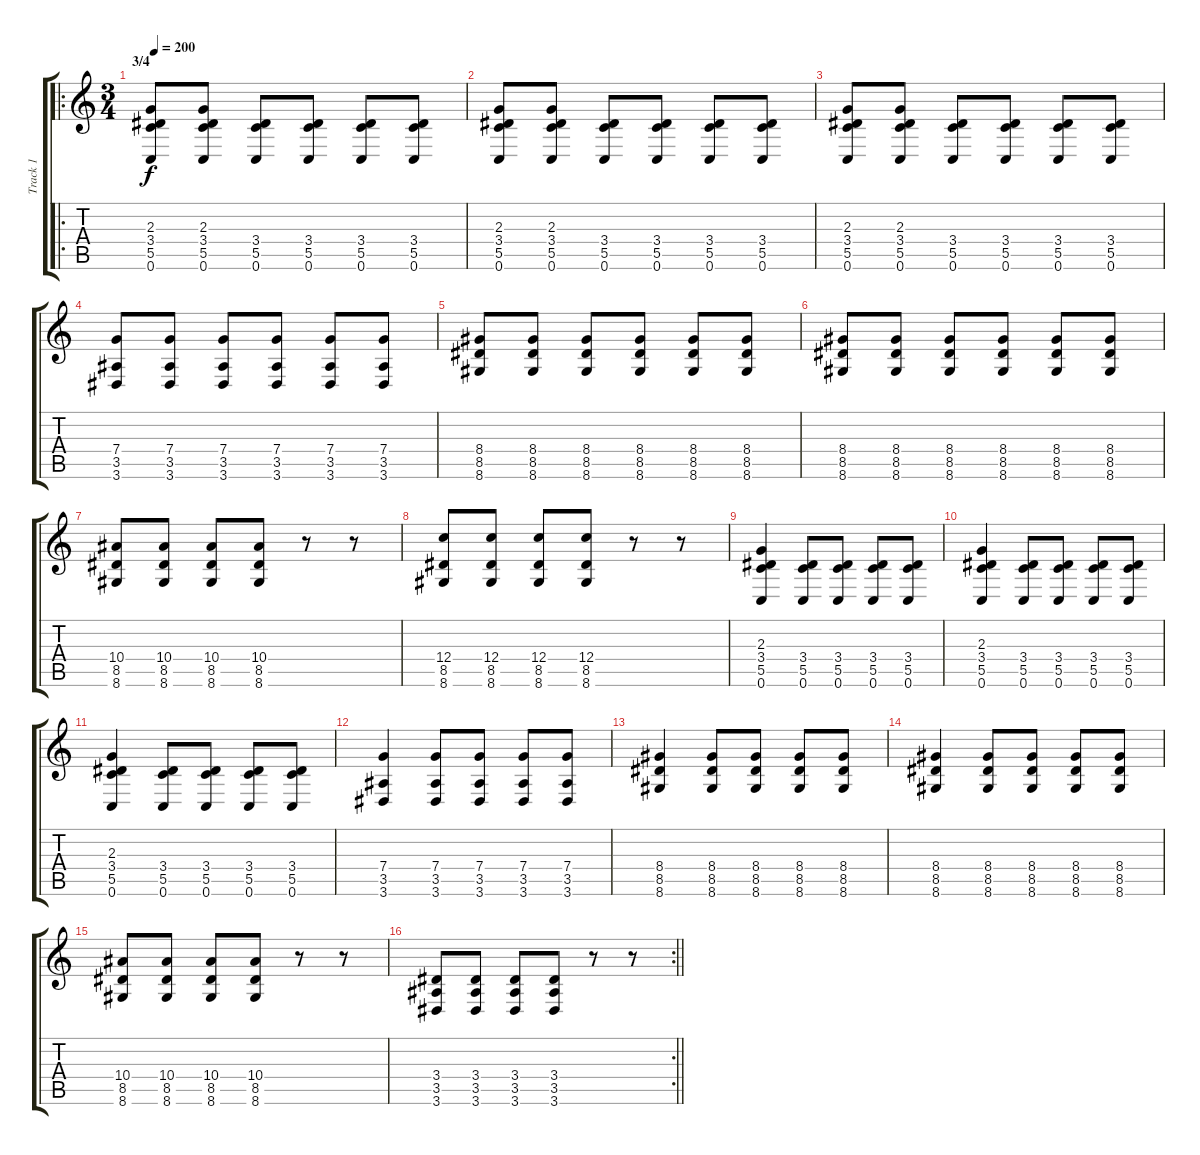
\track ("Track 1" "Track 1") {instrument distortionguitar}
\staff {score tabs}
\tuning (D4 A3 F3 C3 G2 C2) {hide}
\ro
\ts (3 4)
\section ("" "3/4")
\tempo 200
\clef g2
\ks c
(2.3 3.4 5.5 0.6).8{dy f} (2.3 3.4 5.5 0.6).8 (3.4 5.5 0.6).8 (3.4 5.5 0.6).8 (3.4 5.5 0.6).8 (3.4 5.5 0.6).8 |
(2.3 3.4 5.5 0.6).8 (2.3 3.4 5.5 0.6).8 (3.4 5.5 0.6).8 (3.4 5.5 0.6).8 (3.4 5.5 0.6).8 (3.4 5.5 0.6).8 |
(2.3 3.4 5.5 0.6).8 (2.3 3.4 5.5 0.6).8 (3.4 5.5 0.6).8 (3.4 5.5 0.6).8 (3.4 5.5 0.6).8 (3.4 5.5 0.6).8 |
(7.4 3.5 3.6).8 (7.4 3.5 3.6).8 (7.4 3.5 3.6).8 (7.4 3.5 3.6).8 (7.4 3.5 3.6).8 (7.4 3.5 3.6).8 |
(8.4 8.5 8.6).8 (8.4 8.5 8.6).8 (8.4 8.5 8.6).8 (8.4 8.5 8.6).8 (8.4 8.5 8.6).8 (8.4 8.5 8.6).8 |
(8.4 8.5 8.6).8 (8.4 8.5 8.6).8 (8.4 8.5 8.6).8 (8.4 8.5 8.6).8 (8.4 8.5 8.6).8 (8.4 8.5 8.6).8 |
(10.4 8.5 8.6).8 (10.4 8.5 8.6).8 (10.4 8.5 8.6).8 (10.4 8.5 8.6).8 r.8 r.8 |
(12.4 8.5 8.6).8 (12.4 8.5 8.6).8 (12.4 8.5 8.6).8 (12.4 8.5 8.6).8 r.8 r.8 |
(2.3 3.4 5.5 0.6).4 (3.4 5.5 0.6).8 (3.4 5.5 0.6).8 (3.4 5.5 0.6).8 (3.4 5.5 0.6).8 |
(2.3 3.4 5.5 0.6).4 (3.4 5.5 0.6).8 (3.4 5.5 0.6).8 (3.4 5.5 0.6).8 (3.4 5.5 0.6).8 |
(2.3 3.4 5.5 0.6).4 (3.4 5.5 0.6).8 (3.4 5.5 0.6).8 (3.4 5.5 0.6).8 (3.4 5.5 0.6).8 |
(7.4 3.5 3.6).4 (7.4 3.5 3.6).8 (7.4 3.5 3.6).8 (7.4 3.5 3.6).8 (7.4 3.5 3.6).8 |
(8.4 8.5 8.6).4 (8.4 8.5 8.6).8 (8.4 8.5 8.6).8 (8.4 8.5 8.6).8 (8.4 8.5 8.6).8 |
(8.4 8.5 8.6).4 (8.4 8.5 8.6).8 (8.4 8.5 8.6).8 (8.4 8.5 8.6).8 (8.4 8.5 8.6).8 |
(10.4 8.5 8.6).8 (10.4 8.5 8.6).8 (10.4 8.5 8.6).8 (10.4 8.5 8.6).8 r.8 r.8 |
\rc 2
\barLineRight lightlight
(3.4 3.5 3.6).8 (3.4 3.5 3.6).8 (3.4 3.5 3.6).8 (3.4 3.5 3.6).8 r.8 r.8
